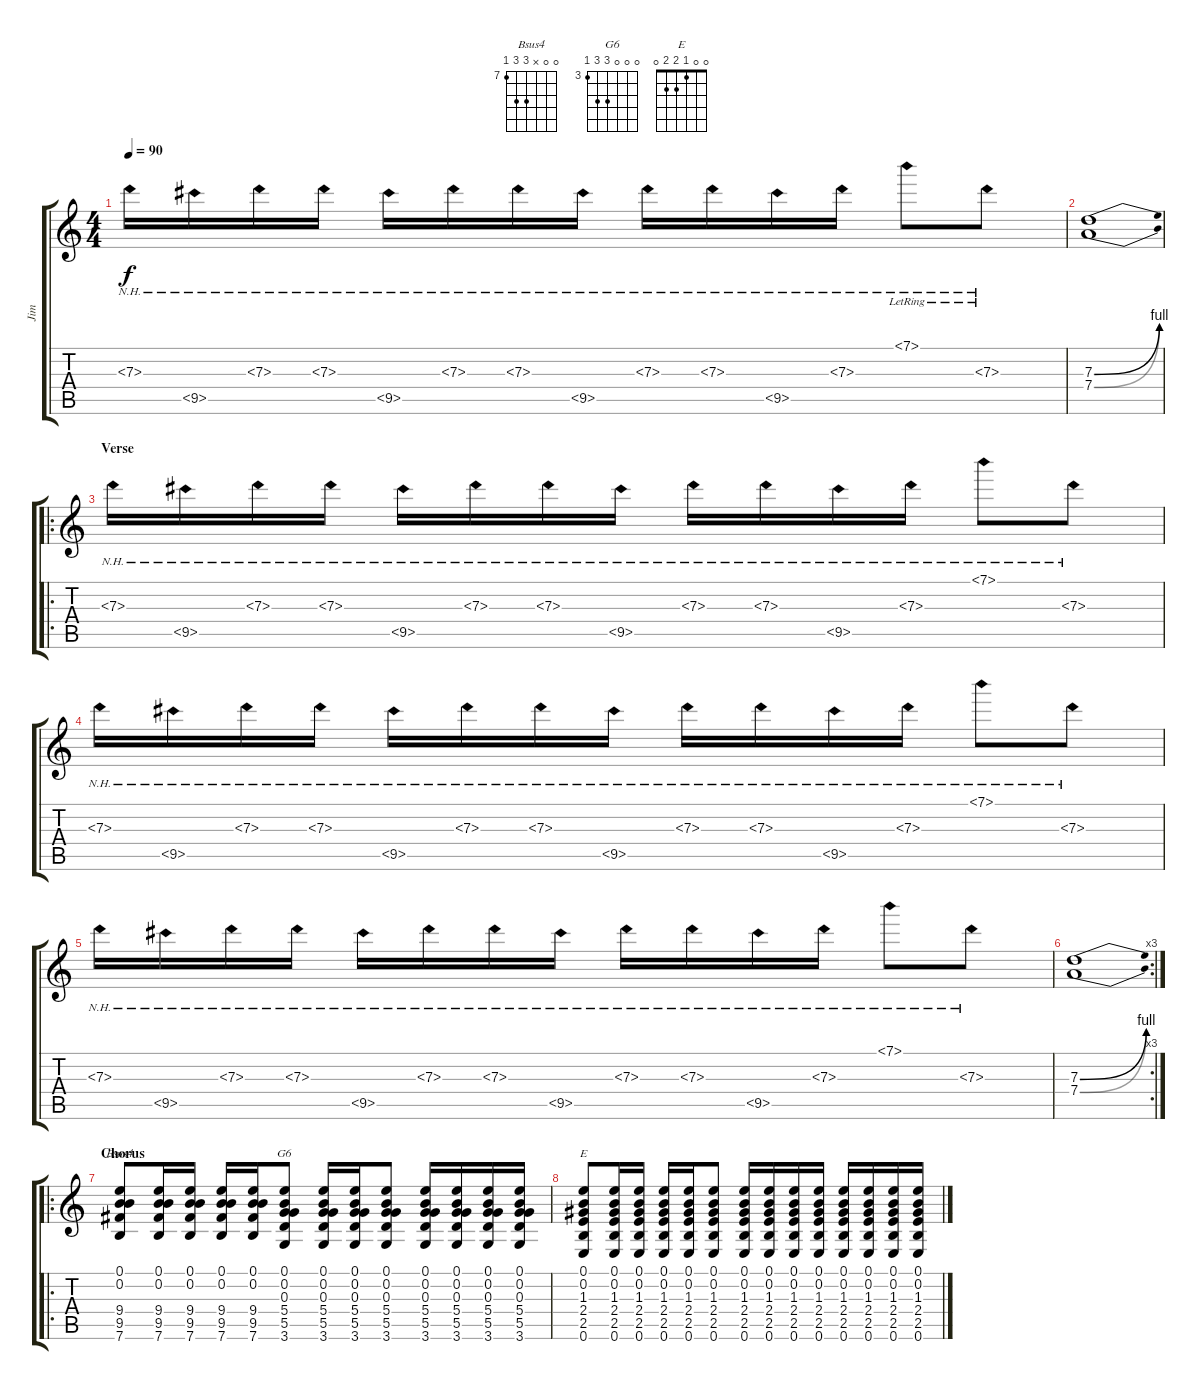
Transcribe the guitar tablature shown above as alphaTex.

\track ("Jim" "Jim") {instrument overdrivenguitar}
\staff {score tabs}
\tuning (E4 B3 G3 D3 A2 E2) {hide}
\chord ("Bsus4" 0 0 x 9 9 7) {firstfret 7}
\chord ("G6" 0 0 0 5 5 3) {firstfret 3}
\chord ("E" 0 0 1 2 2 0)
\ts (4 4)
\tempo 90
\clef g2
\ks c
7.3{nh}.16{dy f} 9.5{nh}.16 7.3{nh}.16 7.3{nh}.16 9.5{nh}.16 7.3{nh}.16 7.3{nh}.16 9.5{nh}.16 7.3{nh}.16 7.3{nh}.16 9.5{nh}.16 7.3{nh}.16 7.1{nh lr}.8 7.3{nh lr}.8 |
(7.3{be (bend 0 0 60 4)} 7.4{be (bend 0 0 60 4)}).1 |
\ro
\section ("" "Verse")
7.3{nh}.16 9.5{nh}.16 7.3{nh}.16 7.3{nh}.16 9.5{nh}.16 7.3{nh}.16 7.3{nh}.16 9.5{nh}.16 7.3{nh}.16 7.3{nh}.16 9.5{nh}.16 7.3{nh}.16 7.1{nh}.8 7.3{nh}.8 |
7.3{nh}.16 9.5{nh}.16 7.3{nh}.16 7.3{nh}.16 9.5{nh}.16 7.3{nh}.16 7.3{nh}.16 9.5{nh}.16 7.3{nh}.16 7.3{nh}.16 9.5{nh}.16 7.3{nh}.16 7.1{nh}.8 7.3{nh}.8 |
7.3{nh}.16 9.5{nh}.16 7.3{nh}.16 7.3{nh}.16 9.5{nh}.16 7.3{nh}.16 7.3{nh}.16 9.5{nh}.16 7.3{nh}.16 7.3{nh}.16 9.5{nh}.16 7.3{nh}.16 7.1{nh}.8 7.3{nh}.8 |
\rc 3
(7.3{be (bend 0 0 60 4)} 7.4{be (bend 0 0 60 4)}).1 |
\ro
\section ("" "Chorus")
(0.1 0.2 9.4 9.5 7.6).8{ch "Bsus4"} (0.1 0.2 9.4 9.5 7.6).16 (0.1 0.2 9.4 9.5 7.6).16 (0.1 0.2 9.4 9.5 7.6).16 (0.1 0.2 9.4 9.5 7.6).16 (0.1 0.2 0.3 5.4 5.5 3.6).8{ch "G6"} (0.1 0.2 0.3 5.4 5.5 3.6).16 (0.1 0.2 0.3 5.4 5.5 3.6).16 (0.1 0.2 0.3 5.4 5.5 3.6).8 (0.1 0.2 0.3 5.4 5.5 3.6).16 (0.1 0.2 0.3 5.4 5.5 3.6).16 (0.1 0.2 0.3 5.4 5.5 3.6).16 (0.1 0.2 0.3 5.4 5.5 3.6).16 |
(0.1 0.2 1.3 2.4 2.5 0.6).8{ch "E"} (0.1 0.2 1.3 2.4 2.5 0.6).16 (0.1 0.2 1.3 2.4 2.5 0.6).16 (0.1 0.2 1.3 2.4 2.5 0.6).16 (0.1 0.2 1.3 2.4 2.5 0.6).16 (0.1 0.2 1.3 2.4 2.5 0.6).8 (0.1 0.2 1.3 2.4 2.5 0.6).16 (0.1 0.2 1.3 2.4 2.5 0.6).16 (0.1 0.2 1.3 2.4 2.5 0.6).16 (0.1 0.2 1.3 2.4 2.5 0.6).16 (0.1 0.2 1.3 2.4 2.5 0.6).16 (0.1 0.2 1.3 2.4 2.5 0.6).16 (0.1 0.2 1.3 2.4 2.5 0.6).16 (0.1 0.2 1.3 2.4 2.5 0.6).16
